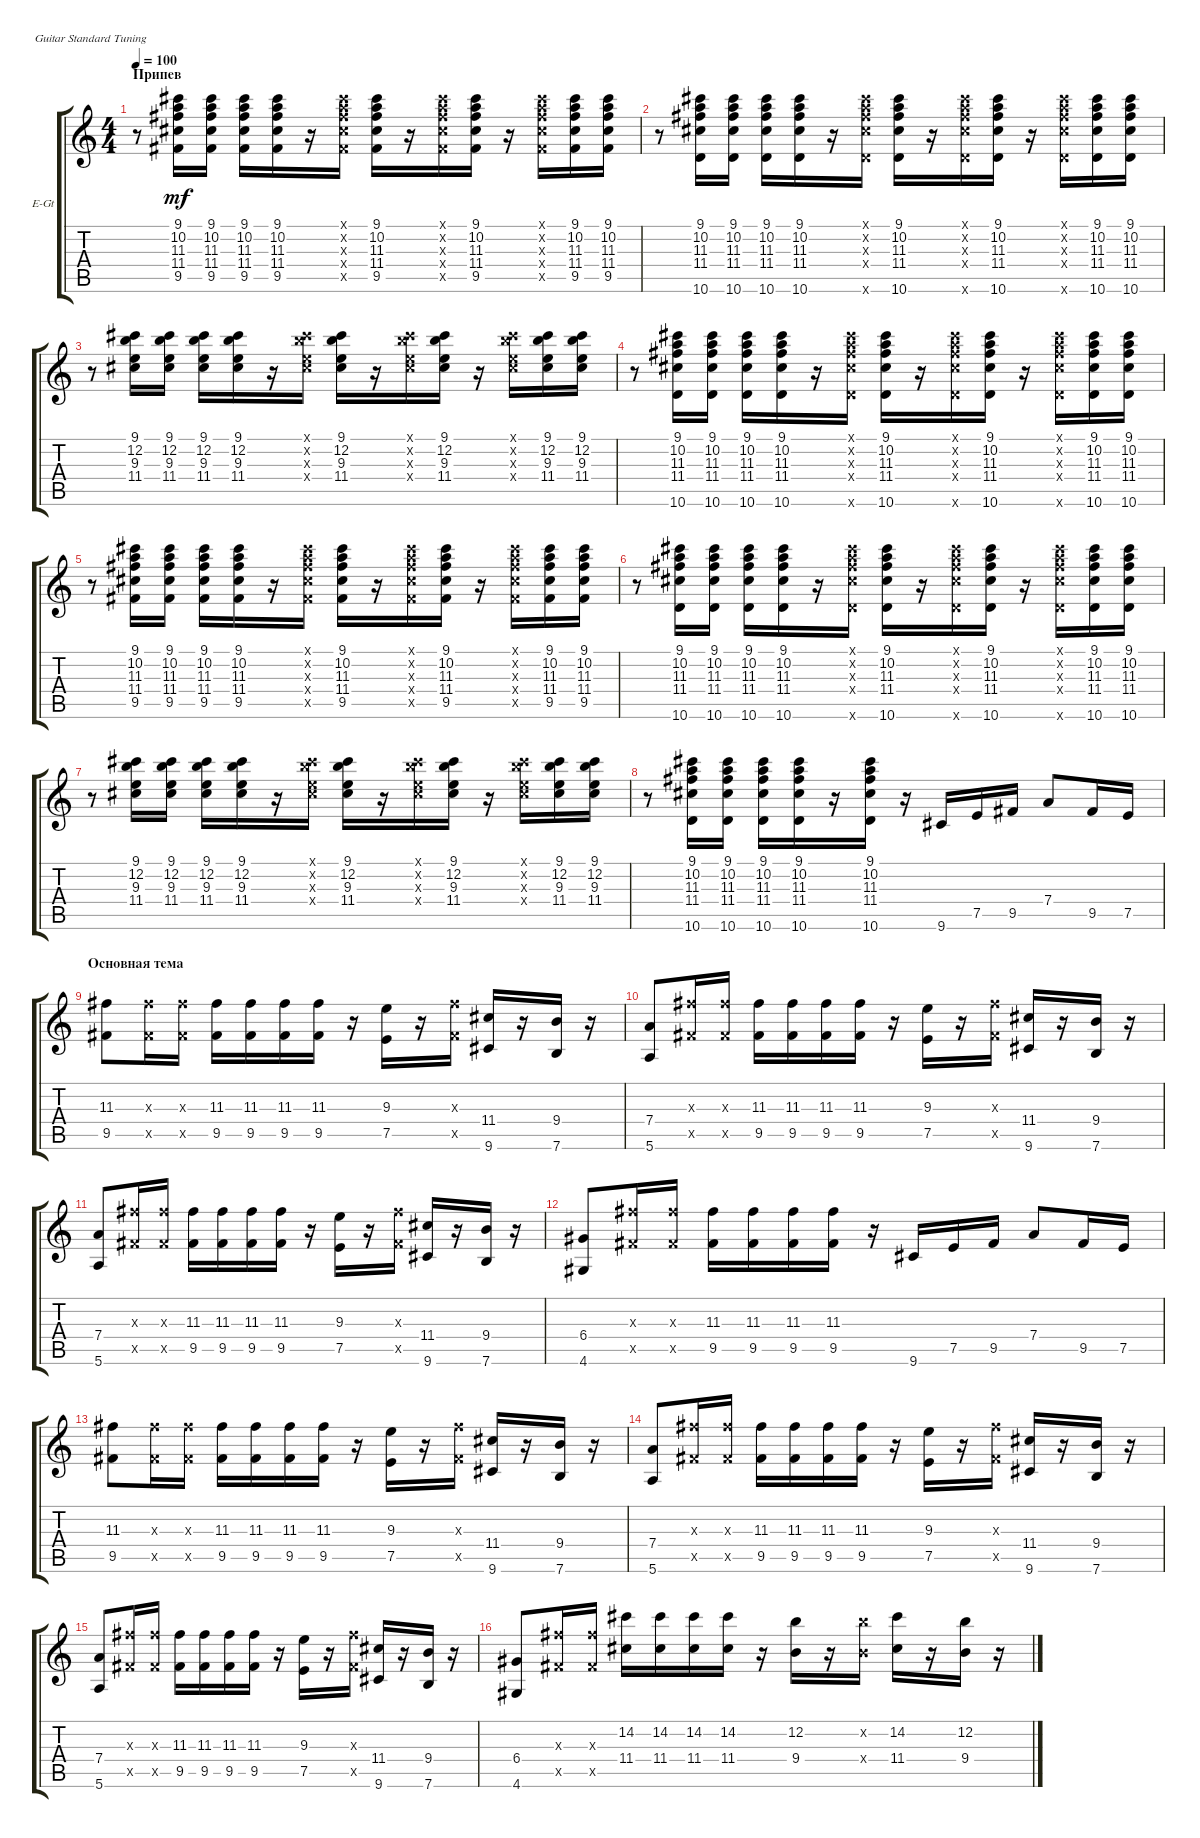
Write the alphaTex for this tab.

\defaultSystemsLayout 4
\bracketExtendMode groupsimilarinstruments
\firstSystemTrackNameOrientation horizontal
\otherSystemsTrackNameOrientation horizontal
\track ("Solo Guitar" "E-Gt") {instrument electricguitarclean}
\staff {score tabs}
\tuning (E4 B3 G3 D3 A2 E2)
\ts (4 4)
\section ("" "Припев")
\tempo 100
\clef g2
\scale
1.03909
\ks c
r.8{dy mf} (9.5 11.4 11.3 10.2 9.1).16 (9.5 11.4 11.3 10.2 9.1).16 (9.5 11.4 11.3 10.2 9.1).16 (9.5 11.4 11.3 10.2 9.1).16 r.16 (9.5{x} 11.4{x} 11.3{x} 10.2{x} 9.1{x}).16 (9.5 11.4 11.3 10.2 9.1).16 r.16 (9.5{x} 11.4{x} 11.3{x} 10.2{x} 9.1{x}).16 (9.5 11.4 11.3 10.2 9.1).16 r.16 (9.5{x} 11.4{x} 11.3{x} 10.2{x} 9.1{x}).16 (9.5 11.4 11.3 10.2 9.1).16 (9.5 11.4 11.3 10.2 9.1).16 |
\scale
0.960908 r.8 (11.4 11.3 10.2 9.1 10.6).16 (11.4 11.3 10.2 9.1 10.6).16 (11.4 11.3 10.2 9.1 10.6).16 (11.4 11.3 10.2 9.1 10.6).16 r.16 (11.4{x} 11.3{x} 10.2{x} 9.1{x} 10.6{x}).16 (11.4 11.3 10.2 9.1 10.6).16 r.16 (11.4{x} 11.3{x} 10.2{x} 9.1{x} 10.6{x}).16 (11.4 11.3 10.2 9.1 10.6).16 r.16 (11.4{x} 11.3{x} 10.2{x} 9.1{x} 10.6{x}).16 (11.4 11.3 10.2 9.1 10.6).16 (11.4 11.3 10.2 9.1 10.6).16 |
\scale
1.03909 r.8 (11.4 9.3 12.2 9.1).16 (11.4 9.3 12.2 9.1).16 (11.4 9.3 12.2 9.1).16 (11.4 12.2 9.1 9.3).16 r.16 (9.1{x} 12.2{x} 9.3{x} 11.4{x}).16 (11.4 9.3 12.2 9.1).16 r.16 (11.4{x} 9.3{x} 12.2{x} 9.1{x}).16 (11.4 9.3 12.2 9.1).16 r.16 (11.4{x} 9.3{x} 12.2{x} 9.1{x}).16 (11.4 9.3 12.2 9.1).16 (11.4 9.3 12.2 9.1).16 |
\scale
0.960908 r.8 (11.4 11.3 10.2 9.1 10.6).16 (11.4 11.3 10.2 9.1 10.6).16 (11.4 11.3 10.2 9.1 10.6).16 (11.4 11.3 10.2 9.1 10.6).16 r.16 (11.4{x} 11.3{x} 10.2{x} 9.1{x} 10.6{x}).16 (11.4 11.3 10.2 9.1 10.6).16 r.16 (11.4{x} 11.3{x} 10.2{x} 9.1{x} 10.6{x}).16 (11.4 11.3 10.2 9.1 10.6).16 r.16 (11.4{x} 11.3{x} 10.2{x} 9.1{x} 10.6{x}).16 (11.4 11.3 10.2 9.1 10.6).16 (11.4 11.3 10.2 9.1 10.6).16 |
\scale
1.03909 r.8 (9.5 11.4 11.3 10.2 9.1).16 (9.5 11.4 11.3 10.2 9.1).16 (9.5 11.4 11.3 10.2 9.1).16 (9.5 11.4 11.3 10.2 9.1).16 r.16 (9.5{x} 11.4{x} 11.3{x} 10.2{x} 9.1{x}).16 (9.5 11.4 11.3 10.2 9.1).16 r.16 (9.5{x} 11.4{x} 11.3{x} 10.2{x} 9.1{x}).16 (9.5 11.4 11.3 10.2 9.1).16 r.16 (9.5{x} 11.4{x} 11.3{x} 10.2{x} 9.1{x}).16 (9.5 11.4 11.3 10.2 9.1).16 (9.5 11.4 11.3 10.2 9.1).16 |
\scale
0.960908 r.8 (11.4 11.3 10.2 9.1 10.6).16 (11.4 11.3 10.2 9.1 10.6).16 (11.4 11.3 10.2 9.1 10.6).16 (11.4 11.3 10.2 9.1 10.6).16 r.16 (11.4{x} 11.3{x} 10.2{x} 9.1{x} 10.6{x}).16 (11.4 11.3 10.2 9.1 10.6).16 r.16 (11.4{x} 11.3{x} 10.2{x} 9.1{x} 10.6{x}).16 (11.4 11.3 10.2 9.1 10.6).16 r.16 (11.4{x} 11.3{x} 10.2{x} 9.1{x} 10.6{x}).16 (11.4 11.3 10.2 9.1 10.6).16 (11.4 11.3 10.2 9.1 10.6).16 |
\scale
1.03909 r.8 (11.4 9.3 12.2 9.1).16 (11.4 9.3 12.2 9.1).16 (11.4 9.3 12.2 9.1).16 (11.4 12.2 9.1 9.3).16 r.16 (9.1{x} 12.2{x} 9.3{x} 11.4{x}).16 (11.4 9.3 12.2 9.1).16 r.16 (11.4{x} 9.3{x} 12.2{x} 9.1{x}).16 (11.4 9.3 12.2 9.1).16 r.16 (11.4{x} 9.3{x} 12.2{x} 9.1{x}).16 (11.4 9.3 12.2 9.1).16 (11.4 9.3 12.2 9.1).16 |
\scale
0.960908 r.8 (11.4 11.3 10.2 9.1 10.6).16 (11.4 11.3 10.2 9.1 10.6).16 (11.4 11.3 10.2 9.1 10.6).16 (11.4 11.3 10.2 9.1 10.6).16 r.16 (11.4 11.3 10.2 9.1 10.6).16 r.16 9.6.16 7.5.16 9.5.16 7.4.8 9.5.16 7.5.16 |
\section ("" "Основная тема")
\scale
1.03909 (9.5 11.3).8 (9.5{x} 11.3{x}).16 (9.5{x} 11.3{x}).16 (9.5 11.3).16 (9.5 11.3).16 (9.5 11.3).16 (9.5 11.3).16 r.16 (7.5 9.3).16 r.16 (9.5{x} 11.3{x}).16 (9.6 11.4).16 r.16 (7.6 9.4).16 r.16 |
\scale
0.960908 (5.6 7.4).8 (9.5{x} 11.3{x}).16 (9.5{x} 11.3{x}).16 (9.5 11.3).16 (9.5 11.3).16 (9.5 11.3).16 (9.5 11.3).16 r.16 (7.5 9.3).16 r.16 (9.5{x} 11.3{x}).16 (9.6 11.4).16 r.16 (7.6 9.4).16 r.16 |
\scale
1.03909 (5.6 7.4).8 (9.5{x} 11.3{x}).16 (9.5{x} 11.3{x}).16 (9.5 11.3).16 (9.5 11.3).16 (9.5 11.3).16 (9.5 11.3).16 r.16 (7.5 9.3).16 r.16 (9.5{x} 11.3{x}).16 (9.6 11.4).16 r.16 (7.6 9.4).16 r.16 |
\scale
0.960908 (4.6 6.4).8 (9.5{x} 11.3{x}).16 (9.5{x} 11.3{x}).16 (9.5 11.3).16 (9.5 11.3).16 (9.5 11.3).16 (9.5 11.3).16 r.16 9.6.16 7.5.16 9.5.16 7.4.8 9.5.16 7.5.16 |
\scale
1.03909 (9.5 11.3).8 (9.5{x} 11.3{x}).16 (9.5{x} 11.3{x}).16 (9.5 11.3).16 (9.5 11.3).16 (9.5 11.3).16 (9.5 11.3).16 r.16 (7.5 9.3).16 r.16 (9.5{x} 11.3{x}).16 (9.6 11.4).16 r.16 (7.6 9.4).16 r.16 |
\scale
0.960908 (5.6 7.4).8 (9.5{x} 11.3{x}).16 (9.5{x} 11.3{x}).16 (9.5 11.3).16 (9.5 11.3).16 (9.5 11.3).16 (9.5 11.3).16 r.16 (7.5 9.3).16 r.16 (9.5{x} 11.3{x}).16 (9.6 11.4).16 r.16 (7.6 9.4).16 r.16 |
\scale
1.03909 (5.6 7.4).8 (9.5{x} 11.3{x}).16 (9.5{x} 11.3{x}).16 (9.5 11.3).16 (9.5 11.3).16 (9.5 11.3).16 (9.5 11.3).16 r.16 (7.5 9.3).16 r.16 (9.5{x} 11.3{x}).16 (9.6 11.4).16 r.16 (7.6 9.4).16 r.16 |
\scale
0.960908 (4.6 6.4).8 (9.5{x} 11.3{x}).16 (9.5{x} 11.3{x}).16 (14.2 11.4).16 (11.4 14.2).16 (11.4 14.2).16 (11.4 14.2).16 r.16 (12.2 9.4).16 r.16 (12.2{x} 9.4{x}).16 (14.2 11.4).16 r.16 (9.4 12.2).16 r.16
